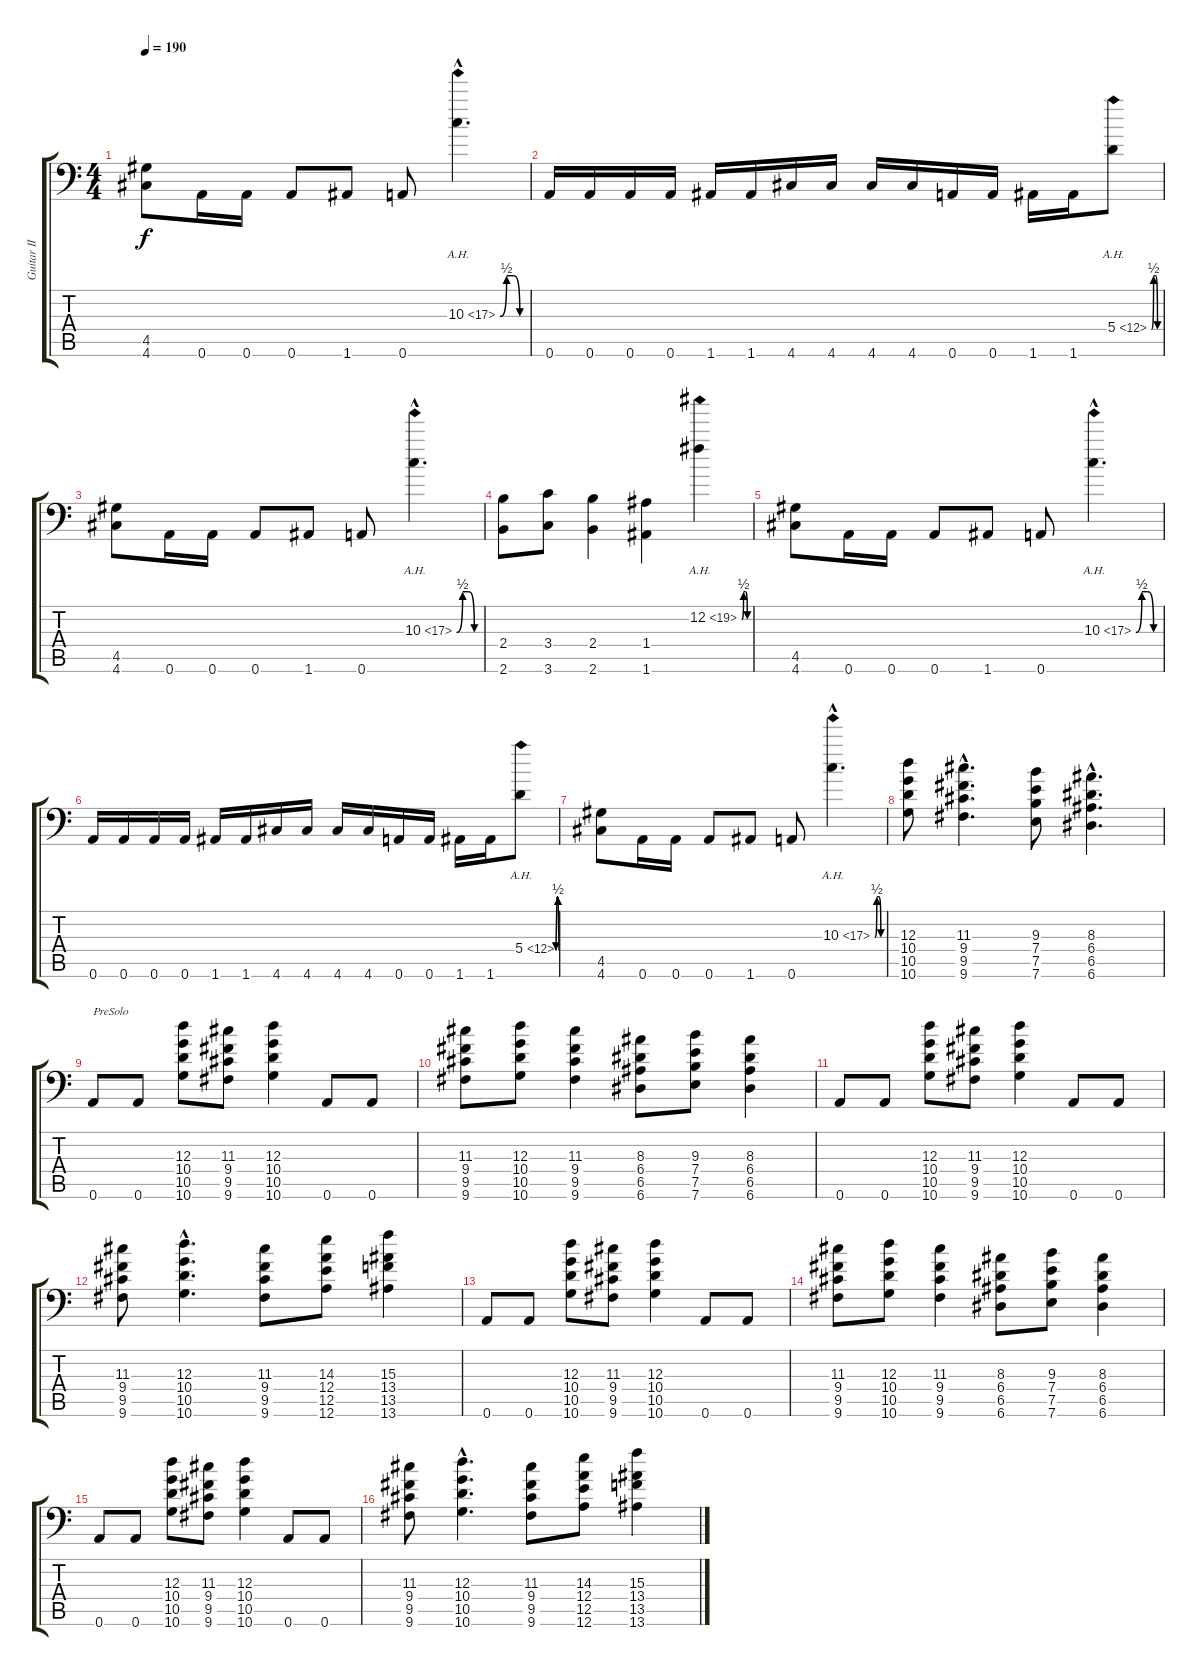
\track ("Guitar II [Dallas Toler-Wade]" "Guitar II ") {instrument distortionguitar}
\staff {score tabs}
\tuning (B3 Gb3 D3 A2 E2 A1) {hide}
\ts (4 4)
\tempo 190
\clef f4
\ks c
(4.5 4.6).8{dy f} 0.6.16 0.6.16 0.6.8 1.6.8 0.6.8 10.3{be (custom 0 0 15 2 30 2 45 0 60 0) ah 7 hac}.4{d} |
0.6.16 0.6.16 0.6.16 0.6.16 1.6.16 1.6.16 4.6.16 4.6.16 4.6.16 4.6.16 0.6.16 0.6.16 1.6.16 1.6.16 5.4{be (custom 0 0 15 2 30 2 45 0 60 0) ah 7}.8 |
(4.5 4.6).8 0.6.16 0.6.16 0.6.8 1.6.8 0.6.8 10.3{be (custom 0 0 15 2 30 2 45 0 60 0) ah 7 hac}.4{d} |
(2.4 2.6).8 (3.4 3.6).8 (2.4 2.6).4 (1.4 1.6).4 12.2{be (custom 0 0 15 2 30 2 45 0 60 0) ah 7}.4 |
(4.5 4.6).8 0.6.16 0.6.16 0.6.8 1.6.8 0.6.8 10.3{be (custom 0 0 15 2 30 2 45 0 60 0) ah 7 hac}.4{d} |
0.6.16 0.6.16 0.6.16 0.6.16 1.6.16 1.6.16 4.6.16 4.6.16 4.6.16 4.6.16 0.6.16 0.6.16 1.6.16 1.6.16 5.4{be (custom 0 0 15 2 30 2 45 0 60 0) ah 7}.8 |
(4.5 4.6).8 0.6.16 0.6.16 0.6.8 1.6.8 0.6.8 10.3{be (custom 0 0 15 2 30 2 45 0 60 0) ah 7 hac}.4{d} |
(12.3 10.4 10.5 10.6).8 (11.3{hac} 9.4{hac} 9.5{hac} 9.6{hac}).4{d} (9.3 7.4 7.5 7.6).8 (8.3{hac} 6.4{hac} 6.5{hac} 6.6{hac}).4{d} |
0.6.8{txt "PreSolo"} 0.6.8 (12.3 10.4 10.5 10.6).8 (11.3 9.4 9.5 9.6).8 (12.3 10.4 10.5 10.6).4 0.6.8 0.6.8 |
(11.3 9.4 9.5 9.6).8 (12.3 10.4 10.5 10.6).8 (11.3 9.4 9.5 9.6).4 (8.3 6.4 6.5 6.6).8 (9.3 7.4 7.5 7.6).8 (8.3 6.4 6.5 6.6).4 |
0.6.8 0.6.8 (12.3 10.4 10.5 10.6).8 (11.3 9.4 9.5 9.6).8 (12.3 10.4 10.5 10.6).4 0.6.8 0.6.8 |
(11.3 9.4 9.5 9.6).8 (12.3{hac} 10.4{hac} 10.5{hac} 10.6{hac}).4{d} (11.3 9.4 9.5 9.6).8 (14.3 12.4 12.5 12.6).8 (15.3 13.4 13.5 13.6).4 |
0.6.8 0.6.8 (12.3 10.4 10.5 10.6).8 (11.3 9.4 9.5 9.6).8 (12.3 10.4 10.5 10.6).4 0.6.8 0.6.8 |
(11.3 9.4 9.5 9.6).8 (12.3 10.4 10.5 10.6).8 (11.3 9.4 9.5 9.6).4 (8.3 6.4 6.5 6.6).8 (9.3 7.4 7.5 7.6).8 (8.3 6.4 6.5 6.6).4 |
0.6.8 0.6.8 (12.3 10.4 10.5 10.6).8 (11.3 9.4 9.5 9.6).8 (12.3 10.4 10.5 10.6).4 0.6.8 0.6.8 |
(11.3 9.4 9.5 9.6).8 (12.3{hac} 10.4{hac} 10.5{hac} 10.6{hac}).4{d} (11.3 9.4 9.5 9.6).8 (14.3 12.4 12.5 12.6).8 (15.3 13.4 13.5 13.6).4
